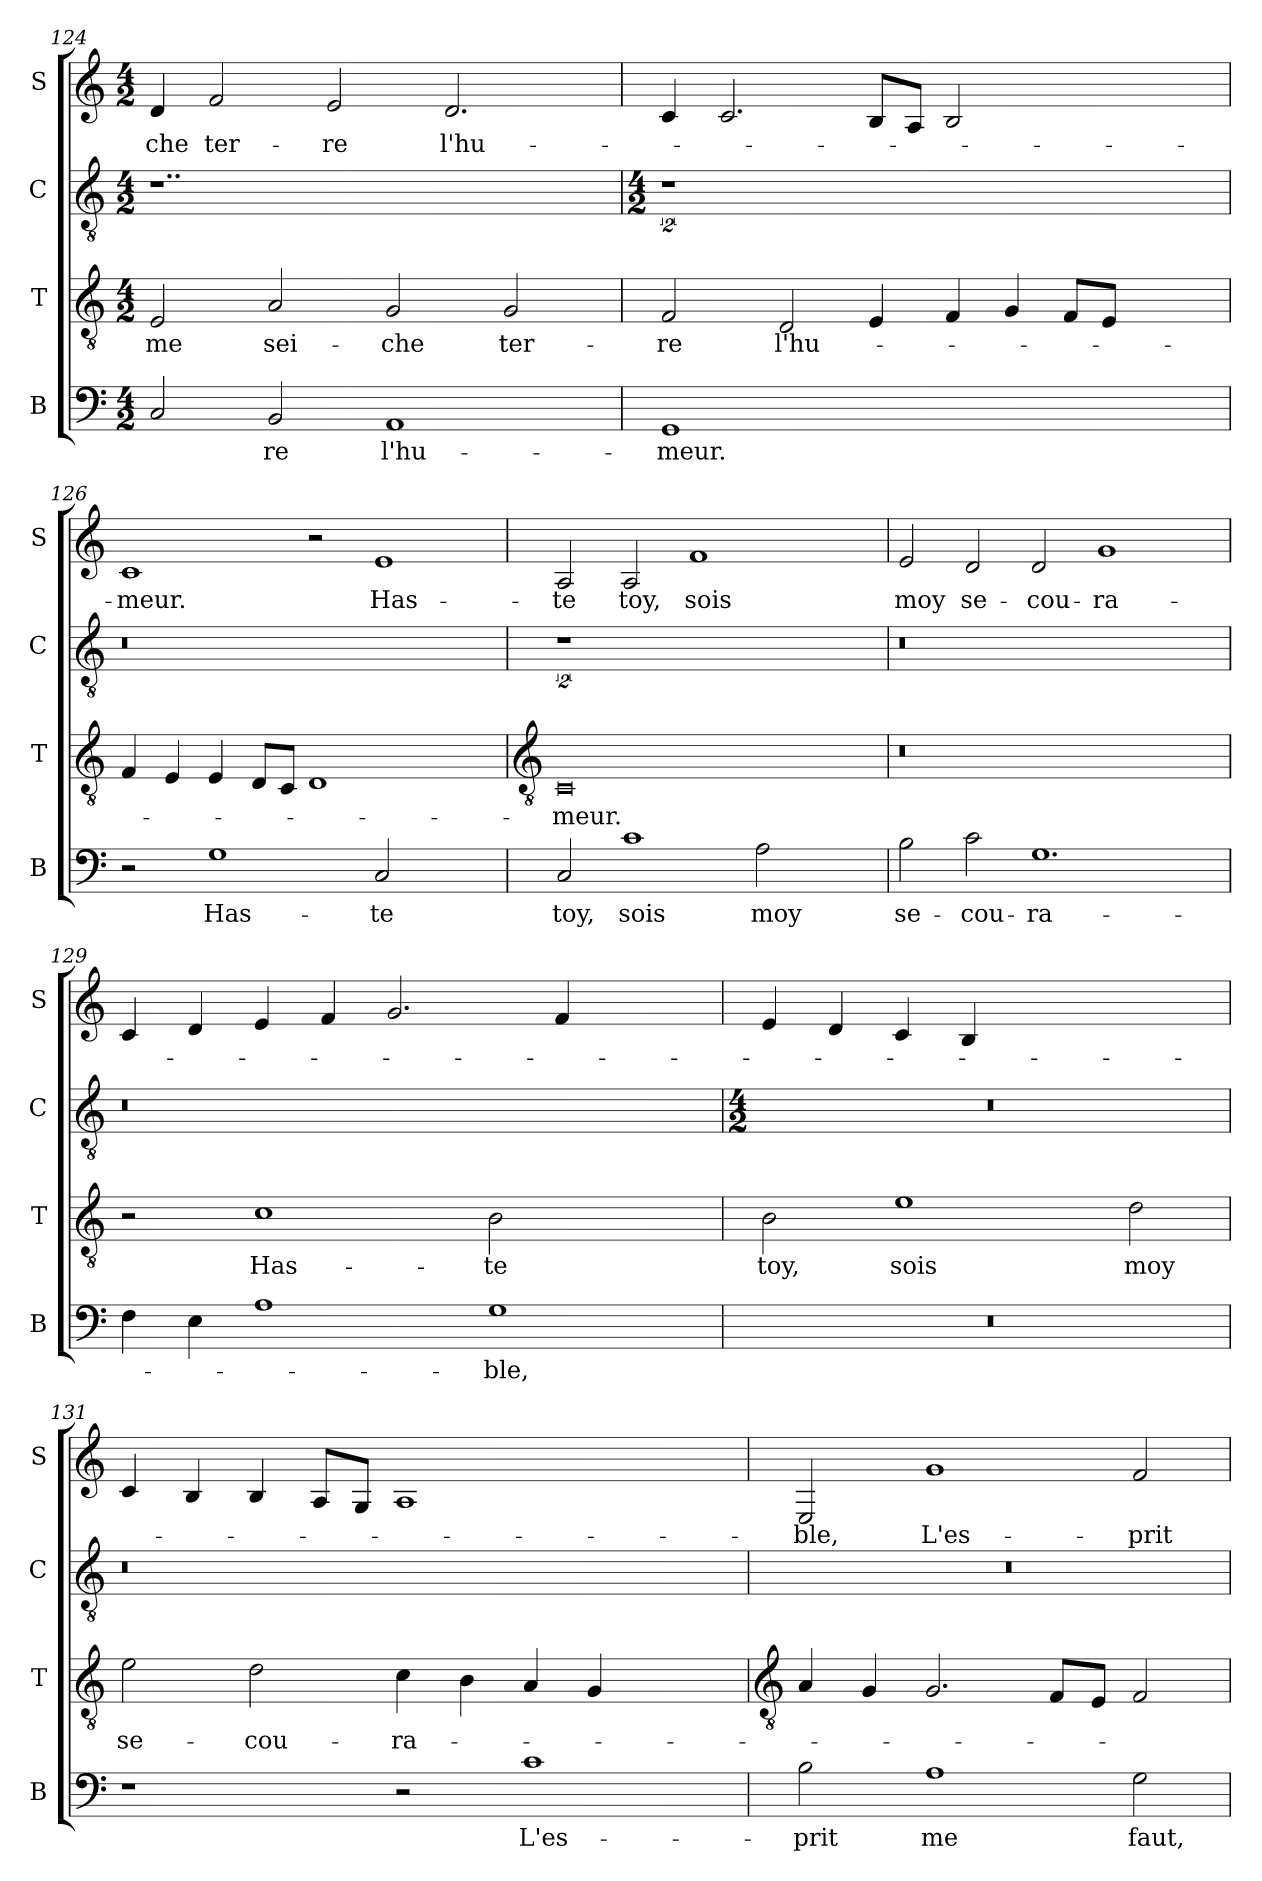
**kern	**text	**kern	**text	**kern	**kern	**text
*part4	*part4	*part3	*part3	*part2	*part1	*part1
*staff4	*staff4	*staff3	*staff3	*staff2	*staff1	*staff1
*I"B	*	*I"T	*	*I"C	*I"S	*
*I'B	*	*I'T	*	*I'C	*I'S	*
*clefF4	*	*clefGv2	*	*clefGv2	*clefG2	*
*k[]	*	*k[]	*	*k[]	*k[]	*
*C:	*	*C:	*	*C:	*C:	*
*M4/2	*	*M4/2	*	*M4/2	*M4/2	*
=124	=124	=124	=124	=124	=124	=124
!	!	!	!LO:LY:b	!	!	!LO:LY:b
2C	.	2E	-me	1..r	4d	-che
!	!	!	!	!	!	!LO:LY:b
.	.	.	.	.	2f	ter-
!	!LO:LY:b	!	!LO:LY:b	!	!	!
2BB	-re	2A	sei-	.	.	.
!	!	!	!	!	!	!LO:LY:b
.	.	.	.	.	2e	-re
!	!LO:LY:b	!	!LO:LY:b	!	!	!
1AA	l'hu-	2G	-che	.	.	.
!	!	!	!	!	!	!LO:LY:b
.	.	.	.	.	2.d	l'hu-
!	!	!	!LO:LY:b	!	!	!
.	.	2G	ter-	.	.	.
.	.	.	.	4ryy	.	.
!!LO:LB:g=z
=125	=125	=125	=125	=125	=125	=125
*	*	*	*	*M4/2	*	*
!	!LO:LY:b	!	!LO:LY:b	!	!	!
1GG	-meur.	2F	-re	2%5r	4c	.
.	.	.	.	.	2.c	.
!	!	!	!LO:LY:b	!	!	!
.	.	2D	l'hu-	.	.	.
1.ryy	.	4E	.	.	8BL	.
.	.	.	.	.	8AJ	.
.	.	4F	.	.	2B	.
.	.	4G	.	.	.	.
.	.	8FL	.	.	2.ryy	.
.	.	8EJ	.	.	.	.
.	.	2ryy	.	.	.	.
!!LO:LB:g=z
=126	=126	=126	=126	=126	=126	=126
!	!	!	!	!	!	!LO:LY:b
2r	.	4F	.	0r	1c	-meur.
.	.	4E	.	.	.	.
!	!LO:LY:b	!	!	!	!	!
1G	Has-	4E	.	.	.	.
.	.	8DL	.	.	.	.
.	.	8CJ	.	.	.	.
.	.	1D	.	.	2r	.
!	!LO:LY:b	!	!	!	!	!LO:LY:b
2C	-te	.	.	.	1e	Has-
2ryy	.	2ryy	.	2ryy	.	.
!!LO:LB:g=z
=127	=127	=127	=127	=127	=127	=127
*	*	*clefGv2	*	*	*	*
!	!LO:LY:b	!	!LO:LY:b	!	!	!LO:LY:b
2C	toy,	0C	-meur.	2%5r	2A	-te
!	!LO:LY:b	!	!	!	!	!LO:LY:b
1c	sois	.	.	.	2A	toy,
!	!	!	!	!	!	!LO:LY:b
.	.	.	.	.	1f	sois
!	!LO:LY:b	!	!	!	!	!
2A	moy	.	.	.	.	.
2ryy	.	2ryy	.	.	2ryy	.
=128	=128	=128	=128	=128	=128	=128
!	!LO:LY:b	!	!	!	!	!LO:LY:b
2B	se-	0r	.	0r	2e	moy
!	!LO:LY:b	!	!	!	!	!LO:LY:b
2c	-cou-	.	.	.	2d	se-
!	!LO:LY:b	!	!	!	!	!LO:LY:b
1.G	-ra-	.	.	.	2d	-cou-
!	!	!	!	!	!	!LO:LY:b
.	.	.	.	.	1g	-ra-
.	.	2ryy	.	2ryy	.	.
=129	=129	=129	=129	=129	=129	=129
4F	.	2r	.	0r	4c	.
4E	.	.	.	.	4d	.
!	!	!	!LO:LY:b	!	!	!
1A	.	1c	Has-	.	4e	.
.	.	.	.	.	4f	.
.	.	.	.	.	2.g	.
!	!LO:LY:b	!	!LO:LY:b	!	!	!
1G	-ble,	2B	-te	.	.	.
.	.	.	.	.	4f	.
.	.	2ryy	.	2ryy	2ryy	.
!!LO:LB:g=z
=130	=130	=130	=130	=130	=130	=130
*	*	*	*	*M4/2	*	*
!	!	!	!LO:LY:b	!	!	!
0r	.	2B	toy,	0r	4e	.
.	.	.	.	.	4d	.
!	!	!	!LO:LY:b	!	!	!
.	.	1e	sois	.	4c	.
.	.	.	.	.	4B	.
.	.	.	.	.	1ryy	.
!	!	!	!LO:LY:b	!	!	!
.	.	2d	moy	.	.	.
!!LO:LB:g=z
=131	=131	=131	=131	=131	=131	=131
!	!	!	!LO:LY:b	!	!	!
1r	.	2e	se-	0r	4c	.
.	.	.	.	.	4B	.
!	!	!	!LO:LY:b	!	!	!
.	.	2d	-cou-	.	4B	.
.	.	.	.	.	8AL	.
.	.	.	.	.	8GJ	.
!	!	!	!LO:LY:b	!	!	!
2r	.	4c	-ra-	.	1A	.
.	.	4B	.	.	.	.
!	!LO:LY:b	!	!	!	!	!
1c	L'es-	4A	.	.	.	.
.	.	4G	.	.	.	.
.	.	2ryy	.	2ryy	2ryy	.
!!LO:LB:g=z
=132	=132	=132	=132	=132	=132	=132
*	*	*clefGv2	*	*	*	*
!	!LO:LY:b	!	!	!	!	!LO:LY:b
2B	-prit	4A	.	0r	2E	-ble,
.	.	4G	.	.	.	.
!	!LO:LY:b	!	!	!	!	!LO:LY:b
1A	me	2.G	.	.	1g	L'es-
.	.	8FL	.	.	.	.
.	.	8EJ	.	.	.	.
!	!LO:LY:b	!	!	!	!	!LO:LY:b
2G	faut,	2F	.	.	2f	-prit
=	=	=	=	=	=	=
*-	*-	*-	*-	*-	*-	*-
